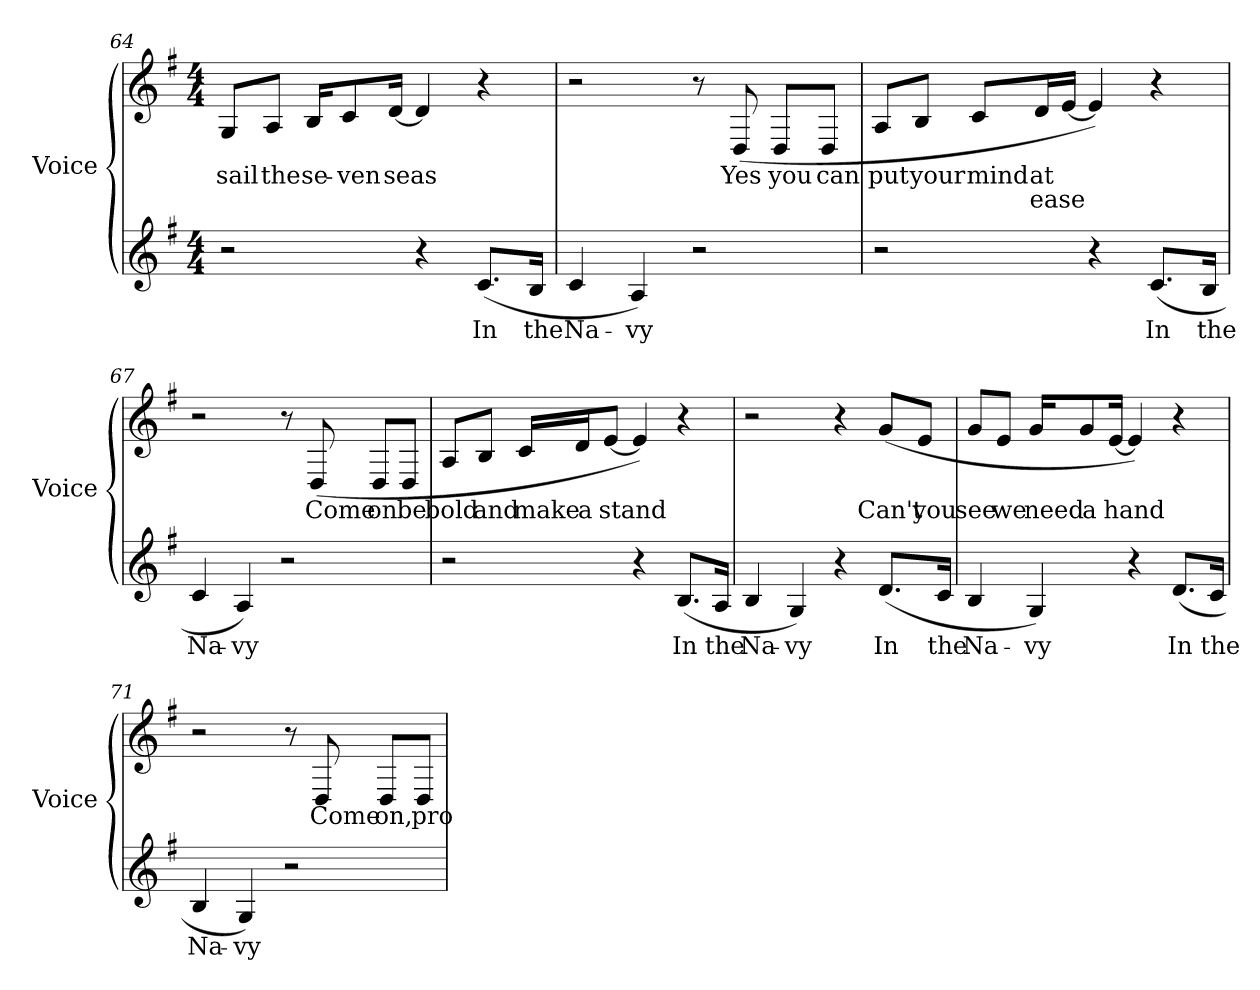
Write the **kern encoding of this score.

**kern	**text	**kern	**text	**text
*part2	*part2	*part1	*part1	*part1
*staff2	*staff2	*staff1	*staff1	*staff1
*I"Voice	*	*I"Voice	*	*
*I'Voice	*	*I'Voice	*	*
!!LO:LB:g=z
*clefG2	*	*clefG2	*	*
*k[f#]	*	*k[f#]	*	*
*G:	*	*G:	*	*
*M4/4	*	*M4/4	*	*
=64	=64	=64	=64	=64
!	!	!	!LO:LY:b:color=#000000	!
2r	.	8Gi/L	sail	.
!	!	!	!LO:LY:b:color=#000000	!
.	.	8Ai/J	the	.
!	!	!	!LO:LY:b:color=#000000	!
.	.	16Bi/KL	se-	.
!	!	!	!LO:LY:b:color=#000000	!
.	.	8ci/	-ven	.
!	!	!	!LO:LY:b:color=#000000	!
.	.	[16di/Jk	seas	.
4r	.	4di/]	.	.
!	!LO:LY:b:color=#000000	!	!	!
(8.ci/L	In	4r	.	.
!	!LO:LY:b:color=#000000	!	!	!
16Bi/Jk	the	.	.	.
=65	=65	=65	=65	=65
!	!LO:LY:b:color=#000000	!	!	!
4ci/	Na-	2r	.	.
!	!LO:LY:b:color=#000000	!	!	!
4Ai/)	-vy	.	.	.
2r	.	8r	.	.
!	!	!	!LO:LY:b:color=#000000	!
.	.	(8Di/	Yes	.
!	!	!	!LO:LY:b:color=#000000	!
.	.	8Di/L	you	.
!	!	!	!LO:LY:b:color=#000000	!
.	.	8Di/J	can	.
=66	=66	=66	=66	=66
!	!	!	!LO:LY:b:color=#000000	!
2r	.	8Ai/L	put	.
!	!	!	!LO:LY:b:color=#000000	!
.	.	8Bi/J	your	.
!	!	!	!LO:LY:b:color=#000000	!
.	.	8ci/L	mind	.
!	!	!	!LO:LY:b:color=#000000	!LO:LY:b:color=#000000
.	.	16di/L	at	ease
.	.	[16ei/JJ	.	.
4r	.	4ei/])	.	.
!	!LO:LY:b:color=#000000	!	!	!
(8.ci/L	In	4r	.	.
!	!LO:LY:b:color=#000000	!	!	!
16Bi/Jk	the	.	.	.
!!LO:LB:g=z
=67	=67	=67	=67	=67
!	!LO:LY:b:color=#000000	!	!	!
4ci/	Na-	2r	.	.
!	!LO:LY:b:color=#000000	!	!	!
4Ai/)	-vy	.	.	.
2r	.	8r	.	.
!	!	!	!LO:LY:b:color=#000000	!
.	.	(8Di/	Come	.
!	!	!	!LO:LY:b:color=#000000	!
.	.	8Di/L	on	.
!	!	!	!LO:LY:b:color=#000000	!
.	.	8Di/J	be	.
=68	=68	=68	=68	=68
!	!	!	!LO:LY:b:color=#000000	!
2r	.	8Ai/L	bold	.
!	!	!	!LO:LY:b:color=#000000	!
.	.	8Bi/J	and	.
!	!	!	!LO:LY:b:color=#000000	!
.	.	16ci/LL	make	.
!	!	!	!LO:LY:b:color=#000000	!
.	.	16di/J	a	.
!	!	!	!LO:LY:b:color=#000000	!
.	.	[8ei/J	stand	.
4r	.	4ei/])	.	.
!	!LO:LY:b:color=#000000	!	!	!
(8.Bi/L	In	4r	.	.
!	!LO:LY:b:color=#000000	!	!	!
16Ai/Jk	the	.	.	.
=69	=69	=69	=69	=69
!	!LO:LY:b:color=#000000	!	!	!
4Bi/	Na-	2r	.	.
!	!LO:LY:b:color=#000000	!	!	!
4Gi/)	-vy	.	.	.
4r	.	4r	.	.
!	!LO:LY:b:color=#000000	!	!	!
!	!	!	!LO:LY:b:color=#000000	!
(8.di/L	In	(8gi/L	Can't	.
!	!	!	!LO:LY:b:color=#000000	!
.	.	8ei/J	you	.
!	!LO:LY:b:color=#000000	!	!	!
16ci/Jk	the	.	.	.
!!LO:LB:g=z
=70	=70	=70	=70	=70
!	!LO:LY:b:color=#000000	!	!	!
!	!	!	!LO:LY:b:color=#000000	!
4Bi/	Na-	8gi/L	see	.
!	!	!	!LO:LY:b:color=#000000	!
.	.	8ei/J	we	.
!	!LO:LY:b:color=#000000	!	!	!
!	!	!	!LO:LY:b:color=#000000	!
4Gi/)	-vy	16gi/KL	need	.
!	!	!	!LO:LY:b:color=#000000	!
.	.	8gi/	a	.
!	!	!	!LO:LY:b:color=#000000	!
.	.	[16ei/Jk	hand	.
4r	.	4ei/])	.	.
!	!LO:LY:b:color=#000000	!	!	!
(8.di/L	In	4r	.	.
!	!LO:LY:b:color=#000000	!	!	!
16ci/Jk	the	.	.	.
=71	=71	=71	=71	=71
!	!LO:LY:b:color=#000000	!	!	!
4Bi/	Na-	2r	.	.
!	!LO:LY:b:color=#000000	!	!	!
4Gi/)	-vy	.	.	.
2r	.	8r	.	.
!	!	!	!LO:LY:b:color=#000000	!
.	.	8Di/	Come	.
!	!	!	!LO:LY:b:color=#000000	!
.	.	8Di/L	on,	.
!	!	!	!LO:LY:b:color=#000000	!
.	.	8Di/J	pro-	.
=	=	=	=	=
*-	*-	*-	*-	*-
